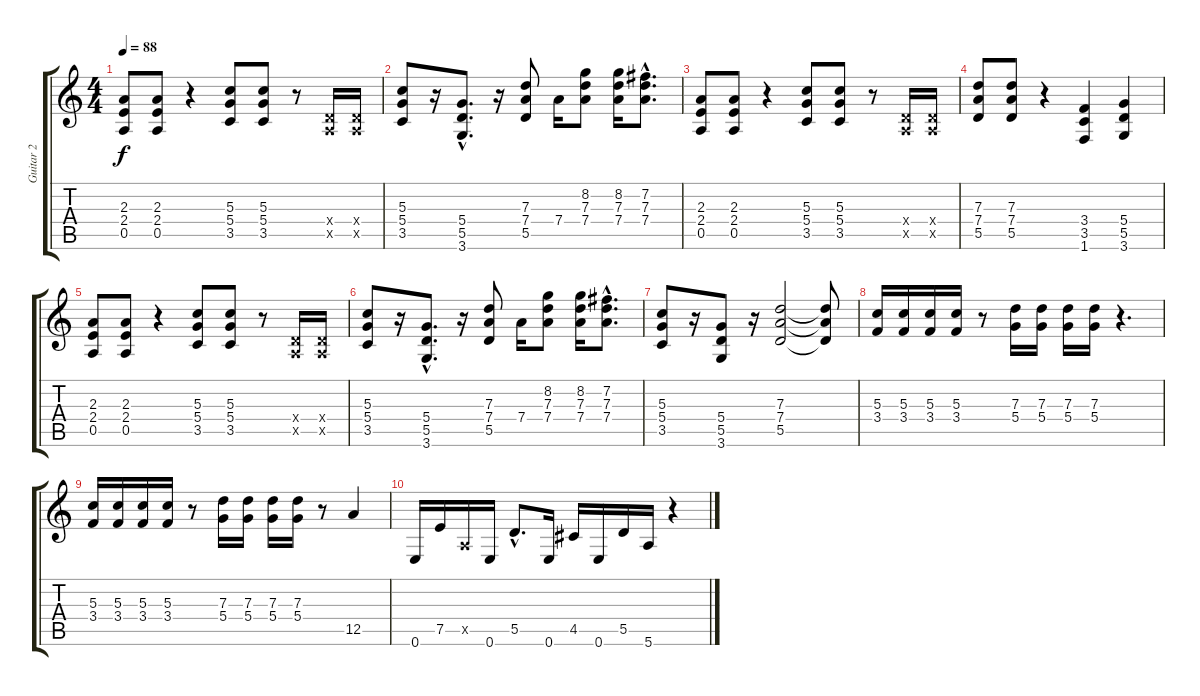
\track ("Guitar 2" "Guitar 2") {instrument overdrivenguitar}
\staff {score tabs}
\tuning (E4 B3 G3 D3 A2 E2) {hide}
\ts (4 4)
\tempo 88
\clef g2
\ks c
(2.3 2.4 0.5).8{dy f} (2.3 2.4 0.5).8 r.4 (5.3 5.4 3.5).8 (5.3 5.4 3.5).8 r.8 (0.4{x} 0.5{x}).16 (0.4{x} 0.5{x}).16 |
(5.3 5.4 3.5).8 r.16 (5.4{hac} 5.5{hac} 3.6{hac}).8{d} r.16 (7.3 7.4 5.5).8 7.4.16 (8.2 7.3 7.4).8 (8.2 7.3 7.4).16 (7.2{hac} 7.3{hac} 7.4{hac}).8{d} |
(2.3 2.4 0.5).8 (2.3 2.4 0.5).8 r.4 (5.3 5.4 3.5).8 (5.3 5.4 3.5).8 r.8 (0.4{x} 0.5{x}).16 (0.4{x} 0.5{x}).16 |
(7.3 7.4 5.5).8 (7.3 7.4 5.5).8 r.4 (3.4 3.5 1.6).4 (5.4 5.5 3.6).4 |
(2.3 2.4 0.5).8 (2.3 2.4 0.5).8 r.4 (5.3 5.4 3.5).8 (5.3 5.4 3.5).8 r.8 (0.4{x} 0.5{x}).16 (0.4{x} 0.5{x}).16 |
(5.3 5.4 3.5).8 r.16 (5.4{hac} 5.5{hac} 3.6{hac}).8{d} r.16 (7.3 7.4 5.5).8 7.4.16 (8.2 7.3 7.4).8 (8.2 7.3 7.4).16 (7.2{hac} 7.3{hac} 7.4{hac}).8{d} |
(5.3 5.4 3.5).8 r.16 (5.4 5.5 3.6).8 r.16 (7.3 7.4 5.5).2 (7.3{t} 7.4{t} 5.5{t}).8 |
(5.3 3.4).16 (5.3 3.4).16 (5.3 3.4).16 (5.3 3.4).16 r.8 (7.3 5.4).16 (7.3 5.4).16 (7.3 5.4).16 (7.3 5.4).16 r.4{d} |
(5.3 3.4).16 (5.3 3.4).16 (5.3 3.4).16 (5.3 3.4).16 r.8 (7.3 5.4).16 (7.3 5.4).16 (7.3 5.4).16 (7.3 5.4).16 r.8 12.5.4 |
0.6.16 7.5.16 0.5{x}.16 0.6.16 5.5{hac}.8{d} 0.6.16 4.5.16 0.6.16 5.5.16 5.6.16 r.4
